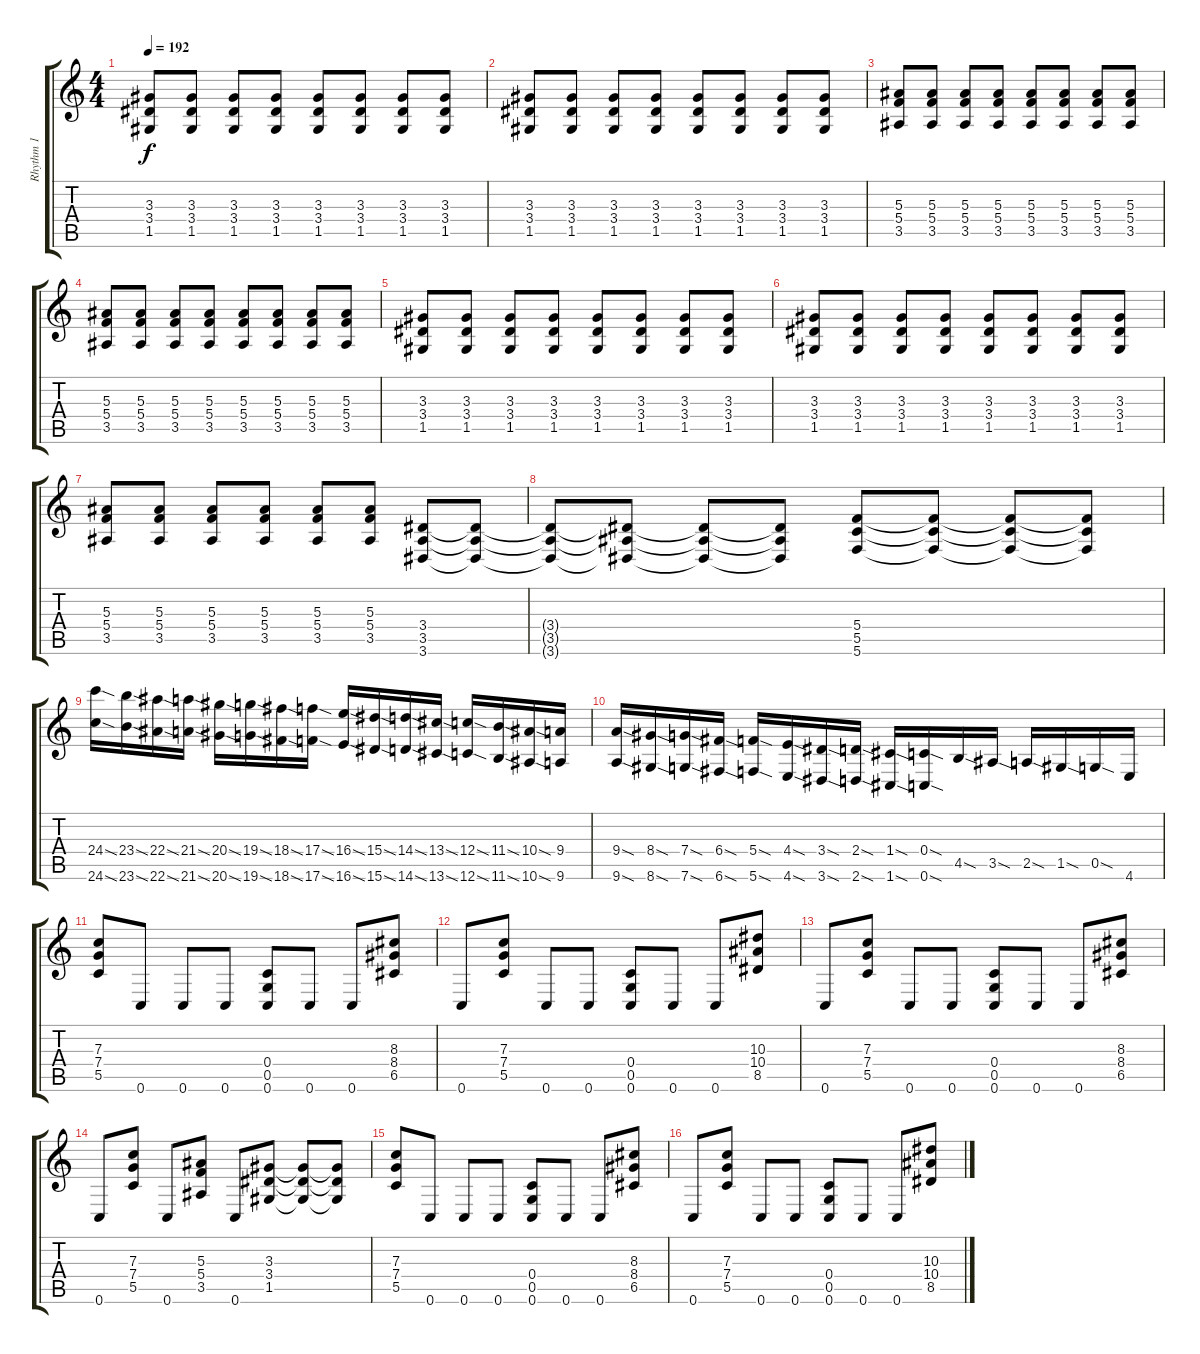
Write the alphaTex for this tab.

\track ("Rhythm 1" "Rhythm 1") {instrument overdrivenguitar}
\staff {score tabs}
\tuning (D4 A3 F3 C3 G2 C2) {hide}
\ts (4 4)
\tempo 192
\clef g2
\ks c
(3.3 3.4 1.5).8{dy f} (3.3 3.4 1.5).8 (3.3 3.4 1.5).8 (3.3 3.4 1.5).8 (3.3 3.4 1.5).8 (3.3 3.4 1.5).8 (3.3 3.4 1.5).8 (3.3 3.4 1.5).8 |
(3.3 3.4 1.5).8 (3.3 3.4 1.5).8 (3.3 3.4 1.5).8 (3.3 3.4 1.5).8 (3.3 3.4 1.5).8 (3.3 3.4 1.5).8 (3.3 3.4 1.5).8 (3.3 3.4 1.5).8 |
(5.3 5.4 3.5).8 (5.3 5.4 3.5).8 (5.3 5.4 3.5).8 (5.3 5.4 3.5).8 (5.3 5.4 3.5).8 (5.3 5.4 3.5).8 (5.3 5.4 3.5).8 (5.3 5.4 3.5).8 |
(5.3 5.4 3.5).8 (5.3 5.4 3.5).8 (5.3 5.4 3.5).8 (5.3 5.4 3.5).8 (5.3 5.4 3.5).8 (5.3 5.4 3.5).8 (5.3 5.4 3.5).8 (5.3 5.4 3.5).8 |
(3.3 3.4 1.5).8 (3.3 3.4 1.5).8 (3.3 3.4 1.5).8 (3.3 3.4 1.5).8 (3.3 3.4 1.5).8 (3.3 3.4 1.5).8 (3.3 3.4 1.5).8 (3.3 3.4 1.5).8 |
(3.3 3.4 1.5).8 (3.3 3.4 1.5).8 (3.3 3.4 1.5).8 (3.3 3.4 1.5).8 (3.3 3.4 1.5).8 (3.3 3.4 1.5).8 (3.3 3.4 1.5).8 (3.3 3.4 1.5).8 |
(5.3 5.4 3.5).8 (5.3 5.4 3.5).8 (5.3 5.4 3.5).8 (5.3 5.4 3.5).8 (5.3 5.4 3.5).8 (5.3 5.4 3.5).8 (3.4 3.5 3.6).8 (3.4{t} 3.5{t} 3.6{t}).8 |
(3.4{t} 3.5{t} 3.6{t}).8 (3.4{t} 3.5{t} 3.6{t}).8 (3.4{t} 3.5{t} 3.6{t}).8 (3.4{t} 3.5{t} 3.6{t}).8 (5.4 5.5 5.6).8 (5.4{t} 5.5{t} 5.6{t}).8 (5.4{t} 5.5{t} 5.6{t}).8 (5.4{t} 5.5{t} 5.6{t}).8 |
(24.4{sod} 24.6{sod}).16{instrument guitarfretnoise} (23.4{sod} 23.6{sod}).16 (22.4{sod} 22.6{sod}).16 (21.4{sod} 21.6{sod}).16 (20.4{sod} 20.6{sod}).16 (19.4{sod} 19.6{sod}).16 (18.4{sod} 18.6{sod}).16 (17.4{sod} 17.6{sod}).16 (16.4{sod} 16.6{sod}).16 (15.4{sod} 15.6{sod}).16 (14.4{sod} 14.6{sod}).16 (13.4{sod} 13.6{sod}).16 (12.4{sod} 12.6{sod}).16 (11.4{sod} 11.6{sod}).16 (10.4{sod} 10.6{sod}).16 (9.4 9.6).16 |
(9.4{sod} 9.6{sod}).16 (8.4{sod} 8.6{sod}).16 (7.4{sod} 7.6{sod}).16 (6.4{sod} 6.6{sod}).16 (5.4{sod} 5.6{sod}).16 (4.4{sod} 4.6{sod}).16 (3.4{sod} 3.6{sod}).16 (2.4{sod} 2.6{sod}).16 (1.4{sod} 1.6{sod}).16 (0.4{sod} 0.6{sod}).16 4.5{sod}.16 3.5{sod}.16 2.5{sod}.16 1.5{sod}.16 0.5{sod}.16 4.6.16 |
(7.3 7.4 5.5).8{instrument overdrivenguitar} 0.6.8 0.6.8 0.6.8 (0.4 0.5 0.6).8 0.6.8 0.6.8 (8.3 8.4 6.5).8 |
0.6.8 (7.3 7.4 5.5).8 0.6.8 0.6.8 (0.4 0.5 0.6).8 0.6.8 0.6.8 (10.3 10.4 8.5).8 |
0.6.8 (7.3 7.4 5.5).8 0.6.8 0.6.8 (0.4 0.5 0.6).8 0.6.8 0.6.8 (8.3 8.4 6.5).8 |
0.6.8 (7.3 7.4 5.5).8 0.6.8 (5.3 5.4 3.5).8 0.6.8 (3.3 3.4 1.5).8 (3.3{t} 3.4{t} 1.5{t}).8 (3.3{t} 3.4{t} 1.5{t}).8 |
(7.3 7.4 5.5).8 0.6.8 0.6.8 0.6.8 (0.4 0.5 0.6).8 0.6.8 0.6.8 (8.3 8.4 6.5).8 |
0.6.8 (7.3 7.4 5.5).8 0.6.8 0.6.8 (0.4 0.5 0.6).8 0.6.8 0.6.8 (10.3 10.4 8.5).8
